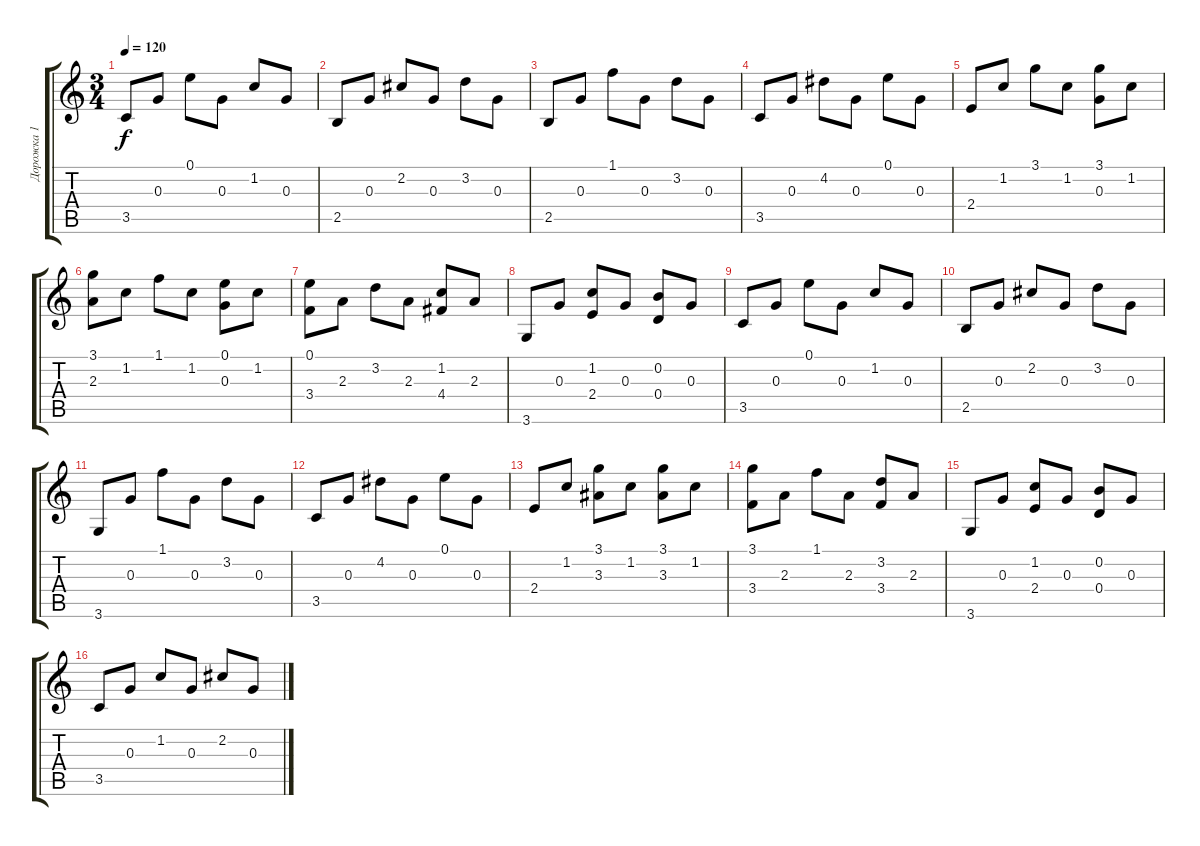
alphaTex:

\track ("Дорожка 1" "Дорожка 1") {instrument acousticguitarnylon}
\staff {score tabs}
\tuning (E4 B3 G3 D3 A2 E2) {hide}
\ts (3 4)
\tempo 120
\clef g2
\ks c
3.5.8{dy f} 0.3.8 0.1.8 0.3.8 1.2.8 0.3.8 |
2.5.8 0.3.8 2.2.8 0.3.8 3.2.8 0.3.8 |
2.5.8 0.3.8 1.1.8 0.3.8 3.2.8 0.3.8 |
3.5.8 0.3.8 4.2.8 0.3.8 0.1.8 0.3.8 |
2.4.8 1.2.8 3.1.8 1.2.8 (3.1 0.3).8 1.2.8 |
(3.1 2.3).8 1.2.8 1.1.8 1.2.8 (0.1 0.3).8 1.2.8 |
(0.1 3.4).8 2.3.8 3.2.8 2.3.8 (1.2 4.4).8 2.3.8 |
3.6.8 0.3.8 (1.2 2.4).8 0.3.8 (0.2 0.4).8 0.3.8 |
3.5.8 0.3.8 0.1.8 0.3.8 1.2.8 0.3.8 |
2.5.8 0.3.8 2.2.8 0.3.8 3.2.8 0.3.8 |
3.6.8 0.3.8 1.1.8 0.3.8 3.2.8 0.3.8 |
3.5.8 0.3.8 4.2.8 0.3.8 0.1.8 0.3.8 |
2.4.8 1.2.8 (3.1 3.3).8 1.2.8 (3.1 3.3).8 1.2.8 |
(3.1 3.4).8 2.3.8 1.1.8 2.3.8 (3.2 3.4).8 2.3.8 |
3.6.8 0.3.8 (1.2 2.4).8 0.3.8 (0.2 0.4).8 0.3.8 |
3.5.8 0.3.8 1.2.8 0.3.8 2.2.8 0.3.8
